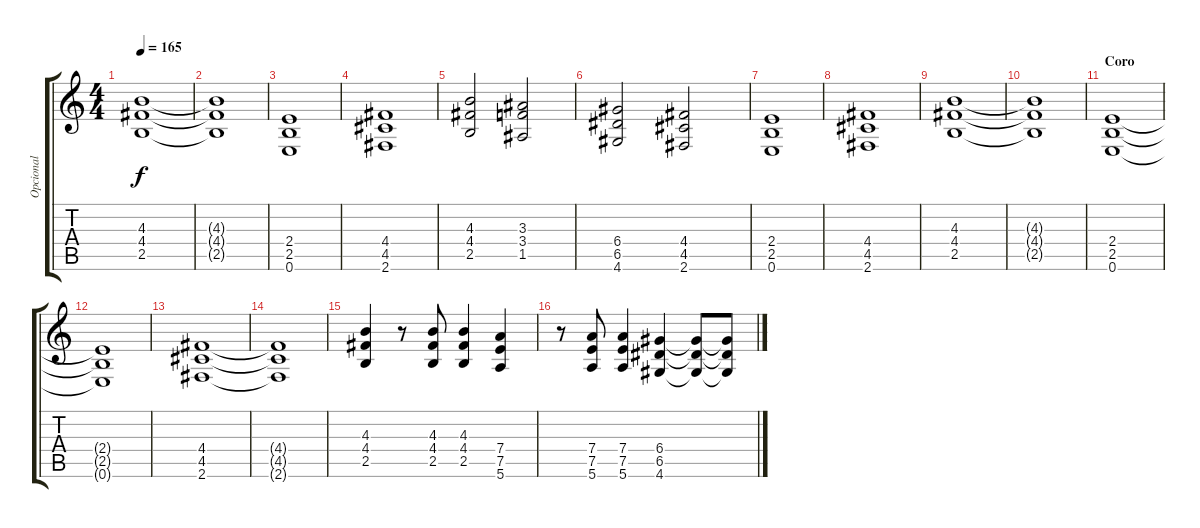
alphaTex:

\track ("Opcional" "Opcional") {instrument overdrivenguitar}
\staff {score tabs}
\tuning (E4 B3 G3 D3 A2 E2) {hide}
\ts (4 4)
\tempo 165
\clef g2
\ks c
(4.3 4.4 2.5).1{dy f} |
(4.3{t} 4.4{t} 2.5{t}).1 |
(2.4 2.5 0.6).1 |
(4.4 4.5 2.6).1 |
(4.3 4.4 2.5).2 (3.3 3.4 1.5).2 |
(6.4 6.5 4.6).2 (4.4 4.5 2.6).2 |
(2.4 2.5 0.6).1 |
(4.4 4.5 2.6).1 |
(4.3 4.4 2.5).1 |
(4.3{t} 4.4{t} 2.5{t}).1 |
\section ("" "Coro")
(2.4 2.5 0.6).1 |
(2.4{t} 2.5{t} 0.6{t}).1 |
(4.4 4.5 2.6).1 |
(4.4{t} 4.5{t} 2.6{t}).1 |
(4.3 4.4 2.5).4 r.8 (4.3 4.4 2.5).8 (4.3 4.4 2.5).4 (7.4 7.5 5.6).4 |
r.8 (7.4 7.5 5.6).8 (7.4 7.5 5.6).4 (6.4 6.5 4.6).4 (6.4{t} 6.5{t} 4.6{t}).8 (6.4{t} 6.5{t} 4.6{t}).8
